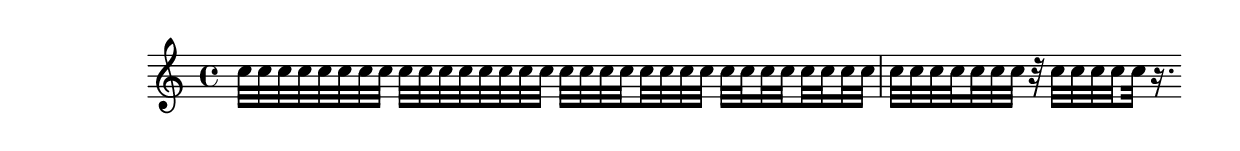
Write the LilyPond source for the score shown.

% DO NOT EDIT this file manually; it is automatically
% generated from Documentation/snippets/new
% Make any changes in Documentation/snippets/new/
% and then run scripts/auxiliar/makelsr.py
%
% This file is in the public domain.
%% Note: this file works from version 2.19.34
\version "2.19.34"

\header {
  lsrtags = "rhythms"

  texidoc = "
The beams of consecutive 16th (or shorter) notes are, by default, not
subdivided.  That is, the three (or more) beams stretch unbroken over
entire groups of notes.  This behavior can be modified to subdivide the
beams into sub-groups by setting the property @code{subdivideBeams}.
When set, multiple beams will be subdivided at intervals defined by the
current value of @code{baseMoment} by reducing the multiple beams to
the number of beams that indicates the metric value of the subdivision.
If the group following the division is shorter than the current metric
value (usually because the beam is incomplete) the number of beams
reflects the longest possible subdivision group.  However, if there is
only one note left after the division this restriction isn't applied.
Note that @code{baseMoment} defaults to one over the denominator of the
current time signature if not set explicitly. It must be set to a
fraction giving the duration of the beam sub-group using the
@code{ly:make-moment} function, as shown in this snippet. Also, when
@code{baseMoment} is changed, @code{beatStructure} should also be
changed to match the new @code{baseMoment}:

"
  doctitle = "Subdividing beams"
} % begin verbatim

\relative c'' {
  c32[ c c c c c c c]
  \set subdivideBeams = ##t
  c32[ c c c c c c c]

  % Set beam sub-group length to an eighth note
  \set baseMoment = #(ly:make-moment 1/8)
  \set beatStructure = #'(2 2 2 2)
  c32[ c c c c c c c]

  % Set beam sub-group length to a sixteenth note
  \set baseMoment = #(ly:make-moment 1/16)
  \set beatStructure = #'(4 4 4 4)
  c32[ c c c c c c c]

  % Shorten beam by 1/32
  \set baseMoment = #(ly:make-moment 1/8)
  \set beatStructure = #'(2 2 2 2)
  c32[ c c c c c c] r32

  % Shorten beam by 3/32
  \set baseMoment = #(ly:make-moment 1/8)
  \set beatStructure = #'(2 2 2 2)
  c32[ c c c c] r16.

} % begin verbatim
